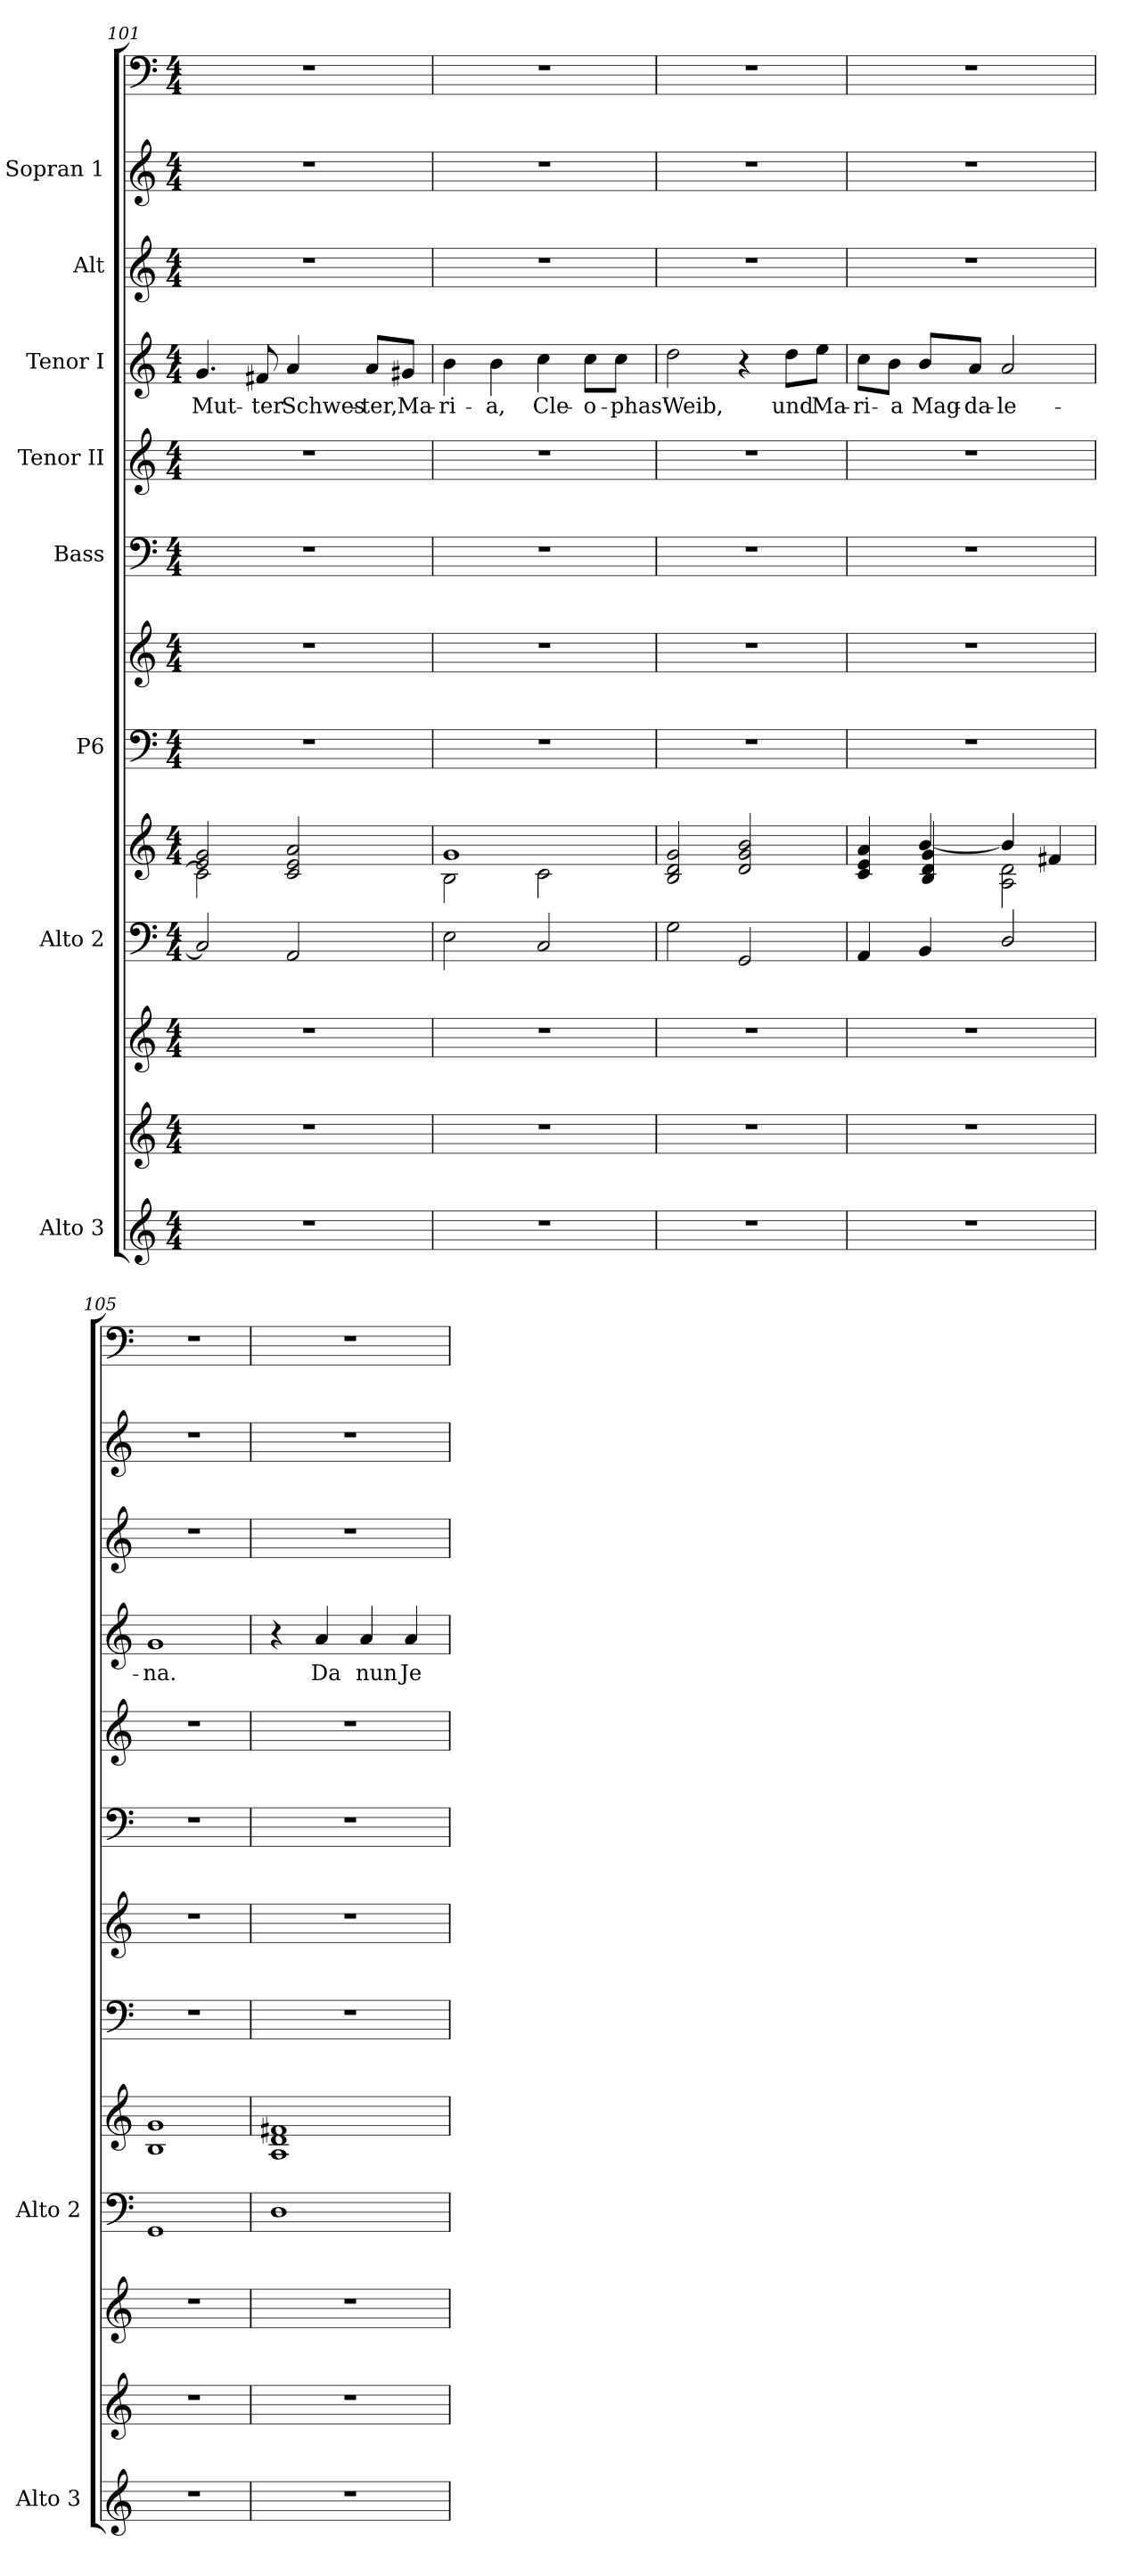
**kern	**kern	**kern	**kern	**kern	**kern	**kern	**kern	**kern	**kern	**text	**kern	**kern	**kern
*part11	*part10	*part9	*part8	*part8	*part7	*part7	*part6	*part5	*part4	*part4	*part3	*part2	*part1
*staff13	*staff12	*staff11	*staff10	*staff9	*staff8	*staff7	*staff6	*staff5	*staff4	*staff4	*staff3	*staff2	*staff1
*I"Alto 3	*	*	*I"Alto 2	*	*I"P6	*	*I"Bass	*I"Tenor II	*I"Tenor I	*	*I"Alt	*I"Sopran 1	*
*I'Alto 3	*	*	*I'Alto 2	*	*	*	*	*	*	*	*	*	*
*clefG2	*clefG2	*clefG2	*clefF4	*clefG2	*clefF4	*clefG2	*clefF4	*clefG2	*clefG2	*	*clefG2	*clefG2	*clefF4
*	*ITrd7c12	*ITrd7c12	*	*	*	*	*	*ITrd7c12	*ITrd7c12	*	*	*	*
*k[]	*k[]	*k[]	*k[]	*k[]	*k[]	*k[]	*k[]	*k[]	*k[]	*	*k[]	*k[]	*k[]
*C:	*C:	*C:	*C:	*C:	*C:	*C:	*C:	*C:	*C:	*	*C:	*C:	*C:
*M4/4	*M4/4	*M4/4	*M4/4	*M4/4	*M4/4	*M4/4	*M4/4	*M4/4	*M4/4	*	*M4/4	*M4/4	*M4/4
=101	=101	=101	=101	=101	=101	=101	=101	=101	=101	=101	=101	=101	=101
*	*	*	*^	*^	*	*	*	*	*	*	*	*	*
*	*	*	*	*	*	*^	*	*	*	*	*	*	*	*	*
!	!	!	!	!	!	!	!	!	!	!	!	!	!LO:LY:b	!	!	!
1r	1r	1r	2C/]	1ryy	1ryy	2e/ 2g/	2c\]	1r	1r	1r	1r	4.G/	Mut-	1r	1r	1r
!	!	!	!	!	!	!	!	!	!	!	!	!	!LO:LY:b	!	!	!
.	.	.	.	.	.	.	.	.	.	.	.	8F#X/	-ter	.	.	.
!	!	!	!	!	!	!	!	!	!	!	!	!	!LO:LY:b	!	!	!
.	.	.	2AA/	.	.	2ryy	2c/ 2e/ 2a/	.	.	.	.	4A/	Schwes-	.	.	.
!	!	!	!	!	!	!	!	!	!	!	!	!	!LO:LY:b	!	!	!
.	.	.	.	.	.	.	.	.	.	.	.	8A/L	-ter,	.	.	.
!	!	!	!	!	!	!	!	!	!	!	!	!	!LO:LY:b	!	!	!
.	.	.	.	.	.	.	.	.	.	.	.	8G#X/J	Ma-	.	.	.
=102	=102	=102	=102	=102	=102	=102	=102	=102	=102	=102	=102	=102	=102	=102	=102	=102
!	!	!	!	!	!	!	!	!	!	!	!	!	!LO:LY:b	!	!	!
1r	1r	1r	2E\	1ryy	1ryy	1g	2B\	1r	1r	1r	1r	4B\	-ri-	1r	1r	1r
!	!	!	!	!	!	!	!	!	!	!	!	!	!LO:LY:b	!	!	!
.	.	.	.	.	.	.	.	.	.	.	.	4B\	-a,	.	.	.
!	!	!	!	!	!	!	!	!	!	!	!	!	!LO:LY:b	!	!	!
.	.	.	2C/	.	.	.	2c\	.	.	.	.	4c\	Cle-	.	.	.
!	!	!	!	!	!	!	!	!	!	!	!	!	!LO:LY:b	!	!	!
.	.	.	.	.	.	.	.	.	.	.	.	8c\L	-o-	.	.	.
!	!	!	!	!	!	!	!	!	!	!	!	!	!LO:LY:b	!	!	!
.	.	.	.	.	.	.	.	.	.	.	.	8c\J	-phas'	.	.	.
=103	=103	=103	=103	=103	=103	=103	=103	=103	=103	=103	=103	=103	=103	=103	=103	=103
!	!	!	!	!	!	!	!	!	!	!	!	!	!LO:LY:b	!	!	!
1r	1r	1r	2G\	1ryy	1ryy	1ryy	2B/ 2d/ 2g/	1r	1r	1r	1r	2d\	Weib,	1r	1r	1r
.	.	.	2GG/	.	.	.	2d/ 2g/ 2b/	.	.	.	.	4r	.	.	.	.
!	!	!	!	!	!	!	!	!	!	!	!	!	!LO:LY:b	!	!	!
.	.	.	.	.	.	.	.	.	.	.	.	8d\L	und	.	.	.
!	!	!	!	!	!	!	!	!	!	!	!	!	!LO:LY:b	!	!	!
.	.	.	.	.	.	.	.	.	.	.	.	8e\J	Ma-	.	.	.
=104	=104	=104	=104	=104	=104	=104	=104	=104	=104	=104	=104	=104	=104	=104	=104	=104
!	!	!	!	!	!	!	!	!	!	!	!	!	!LO:LY:b	!	!	!
1r	1r	1r	4AA/	1ryy	1ryy	4ryy	4c/ 4e/ 4a/	1r	1r	1r	1r	8c\L	-ri-	1r	1r	1r
!	!	!	!	!	!	!	!	!	!	!	!	!	!LO:LY:b	!	!	!
.	.	.	.	.	.	.	.	.	.	.	.	8B\J	-a	.	.	.
!	!	!	!	!	!	!	!	!	!	!	!	!	!LO:LY:b	!	!	!
.	.	.	4BB/	.	.	[>4b/	4B/ 4d/ 4g/	.	.	.	.	8B/L	Mag-	.	.	.
!	!	!	!	!	!	!	!	!	!	!	!	!	!LO:LY:b	!	!	!
.	.	.	.	.	.	.	.	.	.	.	.	8A/J	-da-	.	.	.
!	!	!	!	!	!	!	!	!	!	!	!	!	!LO:LY:b	!	!	!
.	.	.	2D/	.	.	4b/]	2A\ 2d\	.	.	.	.	2A/	-le-	.	.	.
.	.	.	.	.	.	4f#X/	.	.	.	.	.	.	.	.	.	.
=105	=105	=105	=105	=105	=105	=105	=105	=105	=105	=105	=105	=105	=105	=105	=105	=105
!	!	!	!	!	!	!	!	!	!	!	!	!	!LO:LY:b	!	!	!
1r	1r	1r	1GG	1ryy	1ryy	1ryy	1B 1g	1r	1r	1r	1r	1G	-na.	1r	1r	1r
!!LO:PB:g=z
=106	=106	=106	=106	=106	=106	=106	=106	=106	=106	=106	=106	=106	=106	=106	=106	=106
1r	1r	1r	1D	1ryy	1ryy	1ryy	1A 1d 1f#X	1r	1r	1r	1r	4r	.	1r	1r	1r
!	!	!	!	!	!	!	!	!	!	!	!	!	!LO:LY:b	!	!	!
.	.	.	.	.	.	.	.	.	.	.	.	4A/	Da	.	.	.
!	!	!	!	!	!	!	!	!	!	!	!	!	!LO:LY:b	!	!	!
.	.	.	.	.	.	.	.	.	.	.	.	4A/	nun	.	.	.
!	!	!	!	!	!	!	!	!	!	!	!	!	!LO:LY:b	!	!	!
.	.	.	.	.	.	.	.	.	.	.	.	4A/	Je-	.	.	.
*	*	*	*v	*v	*	*	*	*	*	*	*	*	*	*	*	*
*	*	*	*	*v	*v	*v	*	*	*	*	*	*	*	*	*
=	=	=	=	=	=	=	=	=	=	=	=	=	=
*-	*-	*-	*-	*-	*-	*-	*-	*-	*-	*-	*-	*-	*-
